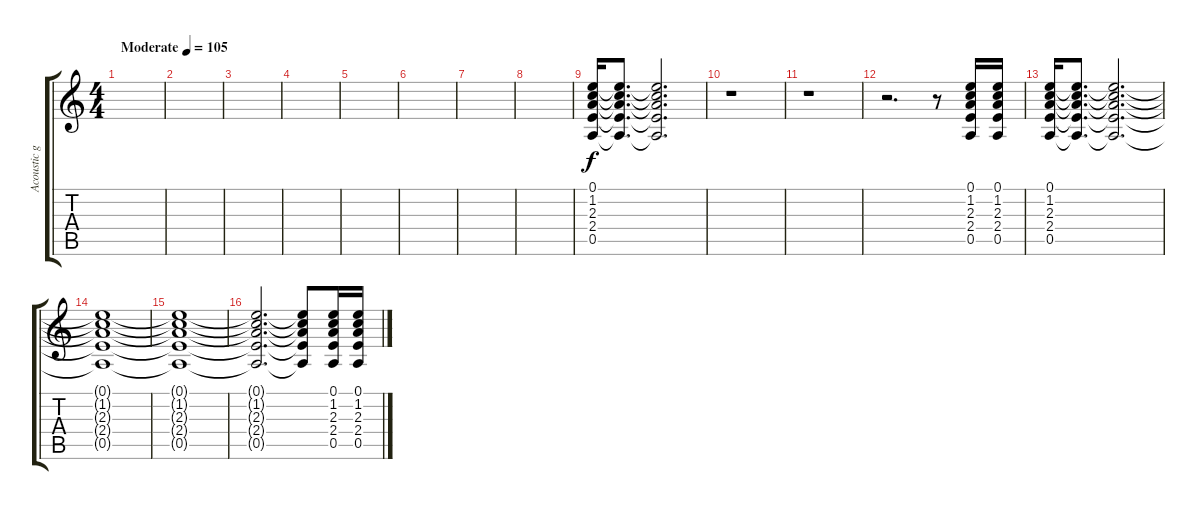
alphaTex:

\track ("Acoustic guitar" "Acoustic g") {instrument acousticguitarsteel}
\staff {score tabs}
\tuning (E4 B3 G3 D3 A2 E2) {hide}
\ts (4 4)
\tempo (105 "Moderate")
\clef g2
\ks c
|
|
|
|
|
|
|
|
(0.1 1.2 2.3 2.4 0.5).16 (0.1{t} 1.2{t} 2.3{t} 2.4{t} 0.5{t}).8{d} (0.1{t} 1.2{t} 2.3{t} 2.4{t} 0.5{t}).2{d} |
r.1 |
r.1 |
r.2{d} r.8 (0.1 1.2 2.3 2.4 0.5).16 (0.1 1.2 2.3 2.4 0.5).16 |
(0.1 1.2 2.3 2.4 0.5).16 (0.1{t} 1.2{t} 2.3{t} 2.4{t} 0.5{t}).8{d} (0.1{t} 1.2{t} 2.3{t} 2.4{t} 0.5{t}).2{d} |
(0.1{t} 1.2{t} 2.3{t} 2.4{t} 0.5{t}).1 |
(0.1{t} 1.2{t} 2.3{t} 2.4{t} 0.5{t}).1 |
(0.1{t} 1.2{t} 2.3{t} 2.4{t} 0.5{t}).2{d} (0.1{t} 1.2{t} 2.3{t} 2.4{t} 0.5{t}).8 (0.1 1.2 2.3 2.4 0.5).16 (0.1 1.2 2.3 2.4 0.5).16
